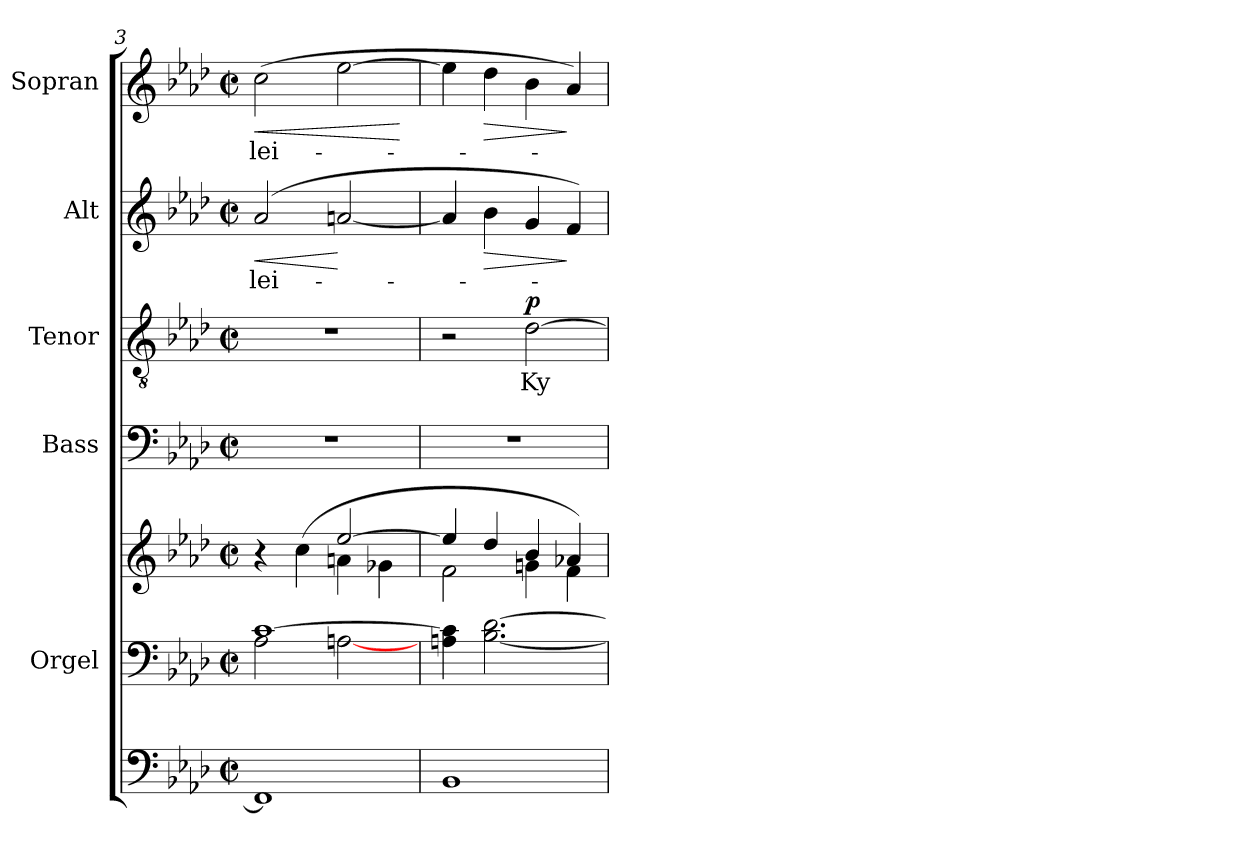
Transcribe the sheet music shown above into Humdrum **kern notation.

**kern	**kern	**kern	**kern	**kern	**text	**dynam	**kern	**text	**dynam	**kern	**text	**dynam
*part6	*part5	*part5	*part4	*part3	*part3	*part3	*part2	*part2	*part2	*part1	*part1	*part1
*staff7	*staff6	*staff5	*staff4	*staff3	*staff3	*staff3	*staff2	*staff2	*staff2	*staff1	*staff1	*staff1
*	*I"Orgel	*	*I"Bass	*I"Tenor	*	*	*I"Alt	*	*	*I"Sopran	*	*
*	*I'Org.	*	*I'B	*I'T	*	*	*I'A	*	*	*I'S	*	*
*clefF4	*clefF4	*clefG2	*clefF4	*clefGv2	*	*	*clefG2	*	*	*clefG2	*	*
*ITrd7c12	*	*	*	*	*	*	*	*	*	*	*	*
*k[b-e-a-d-]	*k[b-e-a-d-]	*k[b-e-a-d-]	*k[b-e-a-d-]	*k[b-e-a-d-]	*	*	*k[b-e-a-d-]	*	*	*k[b-e-a-d-]	*	*
*A-:	*A-:	*A-:	*A-:	*A-:	*	*	*A-:	*	*	*A-:	*	*
*M2/2	*M2/2	*M2/2	*M2/2	*M2/2	*	*	*M2/2	*	*	*M2/2	*	*
*met(c|)	*met(c|)	*met(c|)	*met(c|)	*met(c|)	*	*	*met(c|)	*	*	*met(c|)	*	*
=3	=3	=3	=3	=3	=3	=3	=3	=3	=3	=3	=3	=3
*	*^	*^	*	*	*	*	*	*	*	*	*	*
!	!	!	!	!	!	!	!	!	!	!LO:LY:b	!LO:HP:b	!	!LO:LY:b	!LO:HP:b
1FFF]	[>1c	2A-\	2ryy	4r	1r	1r	.	.	(<2a-/	-lei-	<	(>2cc\	-lei-	<
.	.	.	.	(>4cc\	.	.	.	.	.	.	.	.	.	.
.	.	[<2An\	[>2ee-/	4an\	.	.	.	.	[2an/	.	[	[2ee-\	.	.
.	.	.	.	4g-X\	.	.	.	.	.	.	.	.	.	.
*	*v	*v	*	*	*	*	*	*	*	*	*	*	*	*
*	*	*v	*v	*	*	*	*	*	*	*	*	*	*
.	.	.	.	.	.	.	.	.	.	.	.	[
=4	=4	=4	=4	=4	=4	=4	=4	=4	=4	=4	=4	=4
*	*	*^	*	*	*	*	*	*	*	*	*	*
1BBB-	4An\ 4c\]	4ee-/]	2f\	1r	2r	.	.	4a/]	.	.	4ee-\]	.	.
!	!	!	!	!	!	!	!	!	!	!LO:HP:b	!	!	!LO:HP:b
.	[2.B-\ [2.d-\	4dd-/	.	.	.	.	.	4b-\	.	>	4dd-\	.	>
!	!	!	!	!	!	!LO:LY:b	!LO:DY:a	!	!	!	!	!	!
.	.	4b-/	4gn\	.	[2d-\	Ky-	p	4g/	.	.	4b-\	.	.
.	.	4a-X/)	4f\	.	.	.	.	4f/)	.	]	4a-/)	.	]
*	*	*v	*v	*	*	*	*	*	*	*	*	*	*
=	=	=	=	=	=	=	=	=	=	=	=	=
*-	*-	*-	*-	*-	*-	*-	*-	*-	*-	*-	*-	*-
